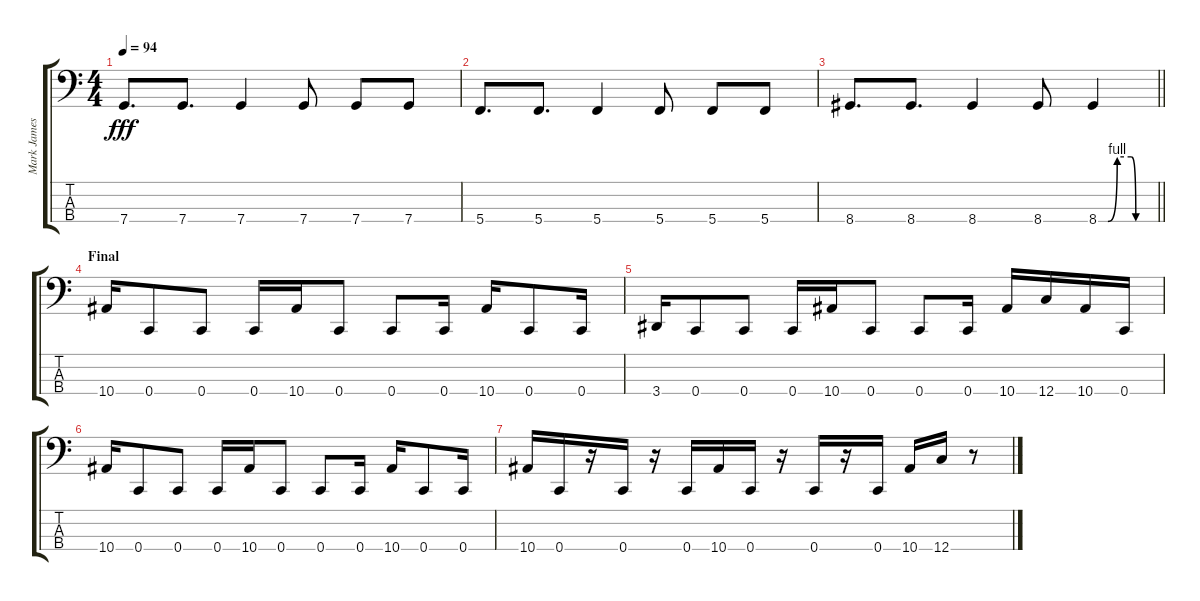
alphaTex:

\track ("Mark James" "Mark James") {instrument electricbassfinger}
\staff {score tabs}
\tuning (F2 C2 G1 C1) {hide}
\ts (4 4)
\tempo 94
\clef f4
\ks c
7.4.8{d dy fff} 7.4.8{d} 7.4.4 7.4.8 7.4.8 7.4.8 |
5.4.8{d} 5.4.8{d} 5.4.4 5.4.8 5.4.8 5.4.8 |
\barLineRight lightlight
8.4.8{d} 8.4.8{d} 8.4.4 8.4.8 8.4{be (custom 0 0 10 0 20 4 35 4 40 0 60 0)}.4 |
\section ("" "Final")
10.4.16 0.4.8 0.4.8 0.4.16 10.4.16 0.4.8 0.4.8 0.4.16 10.4.16 0.4.8 0.4.16 |
3.4.16 0.4.8 0.4.8 0.4.16 10.4.16 0.4.8 0.4.8 0.4.16 10.4.16 12.4.16 10.4.16 0.4.16 |
10.4.16 0.4.8 0.4.8 0.4.16 10.4.16 0.4.8 0.4.8 0.4.16 10.4.16 0.4.8 0.4.16 |
10.4.16 0.4.16 r.16 0.4.16 r.16 0.4.16 10.4.16 0.4.16 r.16 0.4.16 r.16 0.4.16 10.4.16 12.4.16 r.8
